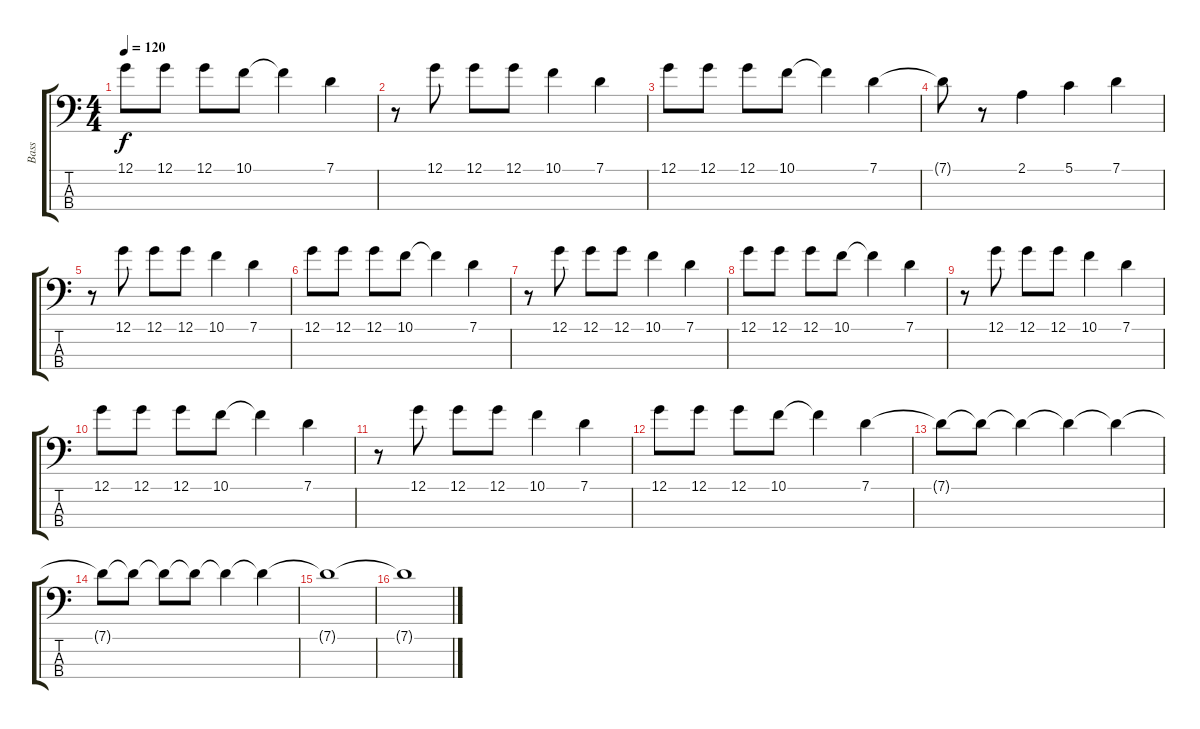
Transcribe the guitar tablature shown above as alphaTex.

\track ("Bass" "Bass") {instrument electricbasspick}
\staff {score tabs}
\tuning (G2 D2 A1 E1) {hide}
\ts (4 4)
\tempo 120
\clef f4
\ks c
12.1.8{dy f} 12.1.8 12.1.8 10.1.8 10.1{t}.4 7.1.4 |
r.8 12.1.8 12.1.8 12.1.8 10.1.4 7.1.4 |
12.1.8 12.1.8 12.1.8 10.1.8 10.1{t}.4 7.1.4 |
7.1{t}.8 r.8 2.1.4 5.1.4 7.1.4 |
r.8 12.1.8 12.1.8 12.1.8 10.1.4 7.1.4 |
12.1.8 12.1.8 12.1.8 10.1.8 10.1{t}.4 7.1.4 |
r.8 12.1.8 12.1.8 12.1.8 10.1.4 7.1.4 |
12.1.8 12.1.8 12.1.8 10.1.8 10.1{t}.4 7.1.4 |
r.8 12.1.8 12.1.8 12.1.8 10.1.4 7.1.4 |
12.1.8 12.1.8 12.1.8 10.1.8 10.1{t}.4 7.1.4 |
r.8 12.1.8 12.1.8 12.1.8 10.1.4 7.1.4 |
12.1.8 12.1.8 12.1.8 10.1.8 10.1{t}.4 7.1.4 |
7.1{t}.8 7.1{t}.8 7.1{t}.4 7.1{t}.4 7.1{t}.4 |
7.1{t}.8 7.1{t}.8 7.1{t}.8 7.1{t}.8 7.1{t}.4 7.1{t}.4 |
7.1{t}.1 |
7.1{t}.1
